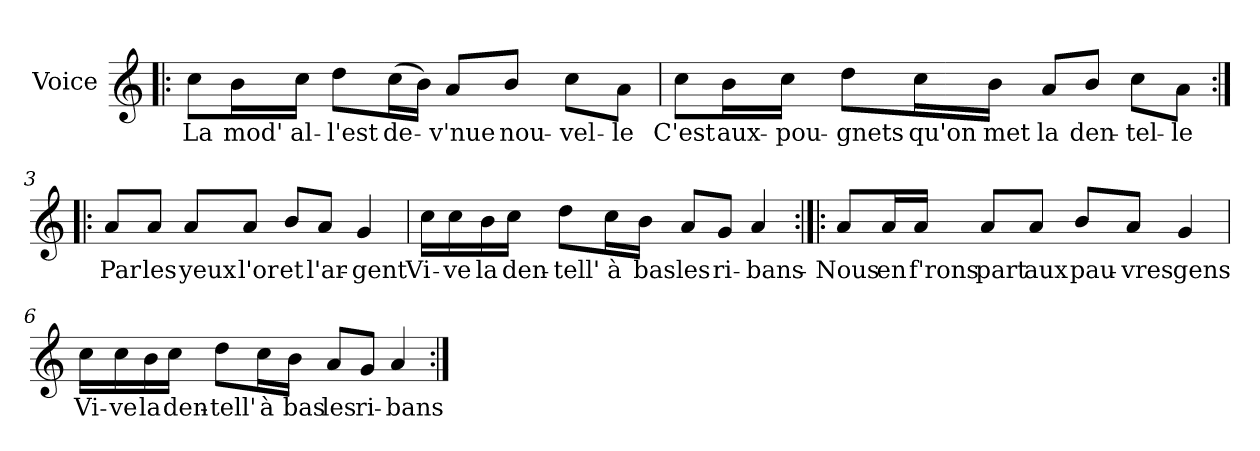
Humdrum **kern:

**kern	**text
*part1	*part1
*staff1	*staff1
*I"Voice	*
*I'V	*
*clefG2	*
*k[]	*
*C:	*
=1!|:	=1!|:
8cc\L	La
16b\L	mod'
16cc\JJ	al-
8dd\L	-l'est
(>16cc\L	de-
16b\JJ)	.
8a/L	-v'nue
8b/J	nou-
8cc\L	-vel-
8a\J	-le
=2	=2
8cc\L	C'est
16b\L	aux-
16cc\JJ	-pou-
8dd\L	-gnets
16cc\L	qu'on
16b\JJ	met
8a/L	la
8b/J	den-
8cc\L	-tel-
8a\J	-le
!!LO:LB:g=z
=3:|!|:	=3:|!|:
8a/L	Par
8a/J	les
8a/L	yeux
8a/J	l'or
8b/L	et
8a/J	l'ar-
4g/	-gent
=4	=4
16cc\LL	Vi-
16cc\	-ve
16b\	la
16cc\JJ	den-
8dd\L	-tell'
16cc\L	à
16b\JJ	bas
8a/L	les
8g/J	ri-
4a/	-bans-
!!LO:LB:g=z
=5:|!|:	=5:|!|:
8a/L	-Nous
16a/L	en
16a/JJ	f'rons
8a/L	part
8a/J	aux
8b/L	pau-
8a/J	-vres
4g/	gens
=6	=6
16cc\LL	Vi-
16cc\	-ve
16b\	la
16cc\JJ	den-
8dd\L	-tell'
16cc\L	à
16b\JJ	bas
8a/L	les
8g/J	ri-
4a/	-bans-
=:|!	=:|!
*-	*-
